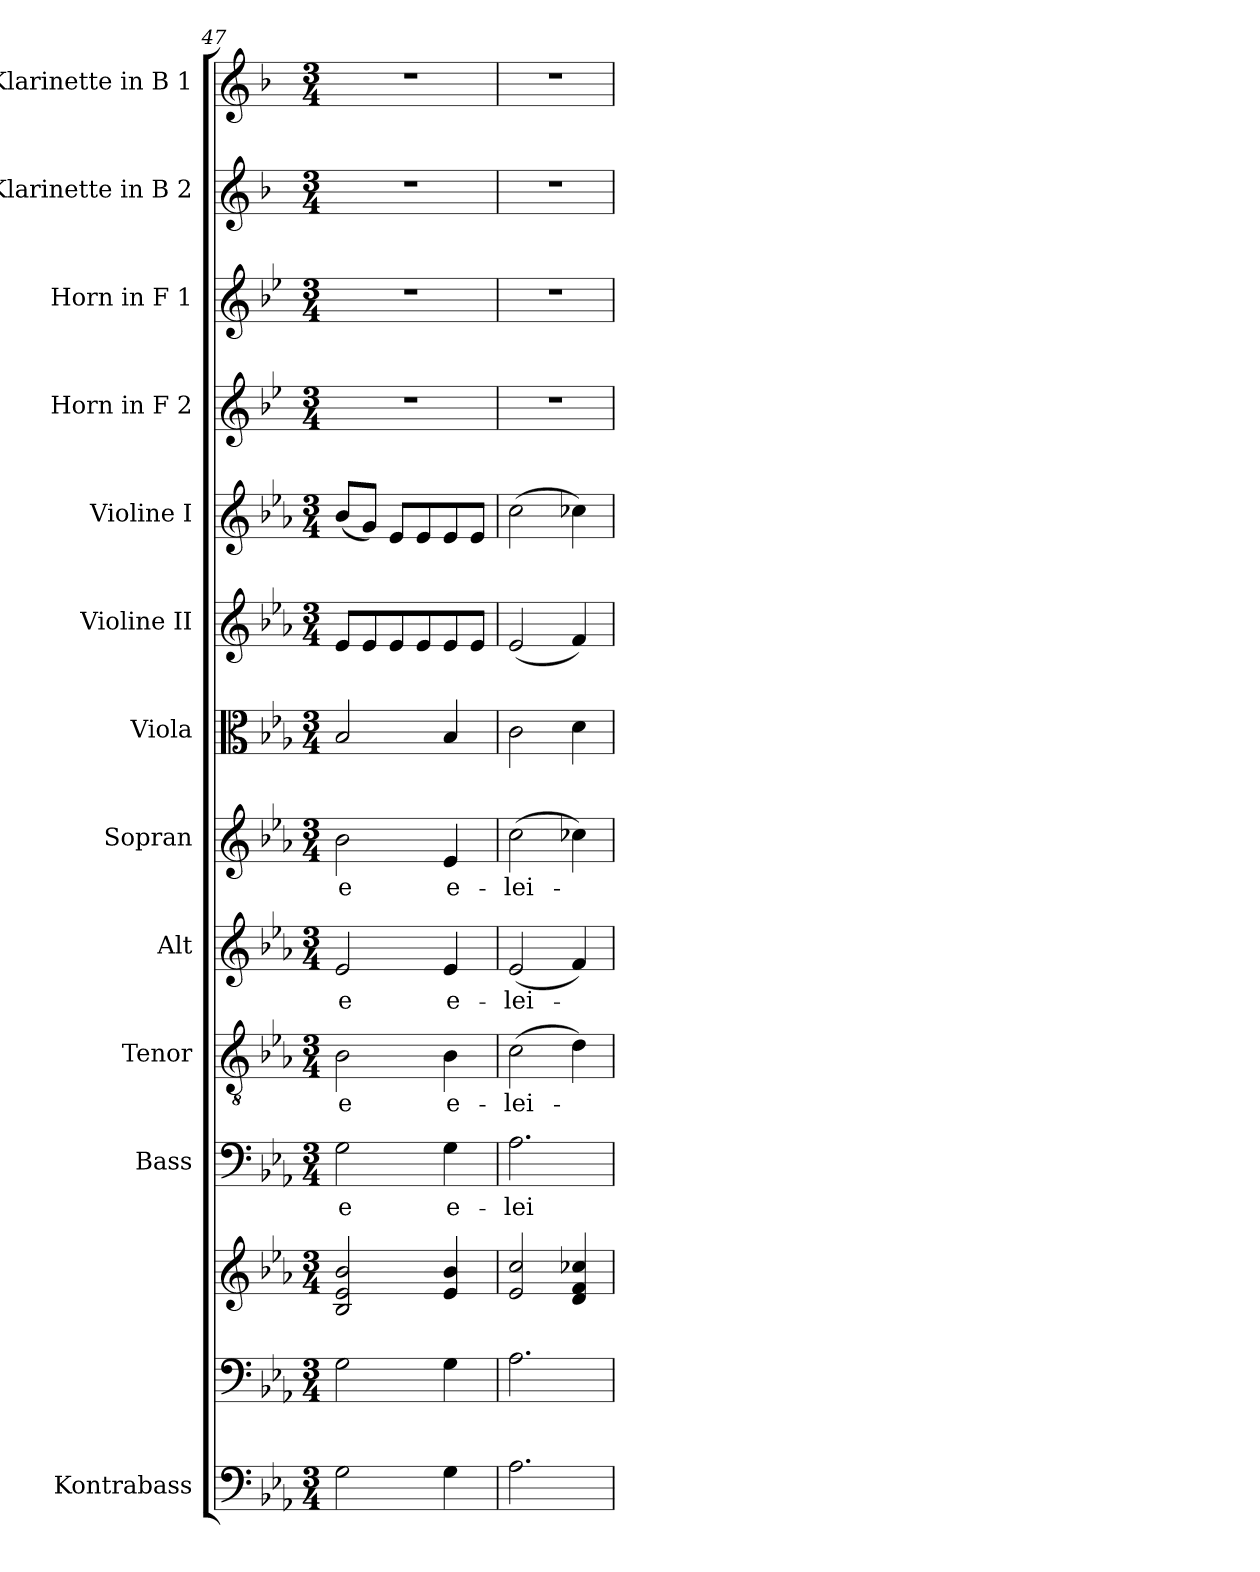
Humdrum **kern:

**kern	**kern	**kern	**kern	**text	**kern	**text	**kern	**text	**kern	**text	**kern	**kern	**kern	**kern	**kern	**kern	**kern
*part13	*part12	*part12	*part11	*part11	*part10	*part10	*part9	*part9	*part8	*part8	*part7	*part6	*part5	*part4	*part3	*part2	*part1
*staff14	*staff13	*staff12	*staff11	*staff11	*staff10	*staff10	*staff9	*staff9	*staff8	*staff8	*staff7	*staff6	*staff5	*staff4	*staff3	*staff2	*staff1
*I"Kontrabass	*	*	*I"Bass	*	*I"Tenor	*	*I"Alt	*	*I"Sopran	*	*I"Viola	*I"Violine II	*I"Violine I	*I"Horn in F 2	*I"Horn in F 1	*I"Klarinette in B 2	*I"Klarinette in B 1
*I'Kb.	*	*	*I'B	*	*I'T	*	*I'A	*	*I'S	*	*I'Vla.	*I'Vl. II	*I'Vl. I	*I'Hrn. 2	*I'Hrn. 1	*	*
*clefF4	*clefF4	*clefG2	*clefF4	*	*clefGv2	*	*clefG2	*	*clefG2	*	*clefC3	*clefG2	*clefG2	*clefG2	*clefG2	*clefG2	*clefG2
*ITrd7c12	*	*	*	*	*	*	*	*	*	*	*	*	*	*ITrd4c7	*ITrd4c7	*ITrd1c2	*ITrd1c2
*k[b-e-a-]	*k[b-e-a-]	*k[b-e-a-]	*k[b-e-a-]	*	*k[b-e-a-]	*	*k[b-e-a-]	*	*k[b-e-a-]	*	*k[b-e-a-]	*k[b-e-a-]	*k[b-e-a-]	*k[b-e-a-]	*k[b-e-a-]	*k[b-e-a-]	*k[b-e-a-]
*E-:	*E-:	*E-:	*E-:	*	*E-:	*	*E-:	*	*E-:	*	*E-:	*E-:	*E-:	*E-:	*E-:	*E-:	*E-:
*M3/4	*M3/4	*M3/4	*M3/4	*	*M3/4	*	*M3/4	*	*M3/4	*	*M3/4	*M3/4	*M3/4	*M3/4	*M3/4	*M3/4	*M3/4
=47	=47	=47	=47	=47	=47	=47	=47	=47	=47	=47	=47	=47	=47	=47	=47	=47	=47
!	!	!	!	!LO:LY:b	!	!LO:LY:b	!	!LO:LY:b	!	!LO:LY:b	!	!	!	!	!	!	!
2GG\	2G\	2B-/ 2e-/ 2b-/	2G\	-e	2B-\	-e	2e-/	-e	2b-\	-e	2B-/	8e-/L	(<8b-/L	2.r	2.r	2.r	2.r
.	.	.	.	.	.	.	.	.	.	.	.	8e-/	8g/J)	.	.	.	.
.	.	.	.	.	.	.	.	.	.	.	.	8e-/	8e-/L	.	.	.	.
.	.	.	.	.	.	.	.	.	.	.	.	8e-/	8e-/	.	.	.	.
!	!	!	!	!LO:LY:b	!	!LO:LY:b	!	!LO:LY:b	!	!LO:LY:b	!	!	!	!	!	!	!
4GG\	4G\	4e-/ 4b-/	4G\	e-	4B-\	e-	4e-/	e-	4e-/	e-	4B-/	8e-/	8e-/	.	.	.	.
.	.	.	.	.	.	.	.	.	.	.	.	8e-/J	8e-/J	.	.	.	.
=48	=48	=48	=48	=48	=48	=48	=48	=48	=48	=48	=48	=48	=48	=48	=48	=48	=48
!	!	!	!	!LO:LY:b	!	!LO:LY:b	!	!LO:LY:b	!	!LO:LY:b	!	!	!	!	!	!	!
2.AA-\	2.A-\	2e-/ 2cc/	2.A-\	-lei-	(>2c\	-lei-	(<2e-/	-lei-	(>2cc\	-lei-	2c\	(<2e-/	(>2cc\	2.r	2.r	2.r	2.r
.	.	4d/ 4f/ 4cc-X/	.	.	4d\)	.	4f/)	.	4cc-X\)	.	4d\	4f/)	4cc-X\)	.	.	.	.
=	=	=	=	=	=	=	=	=	=	=	=	=	=	=	=	=	=
*-	*-	*-	*-	*-	*-	*-	*-	*-	*-	*-	*-	*-	*-	*-	*-	*-	*-
